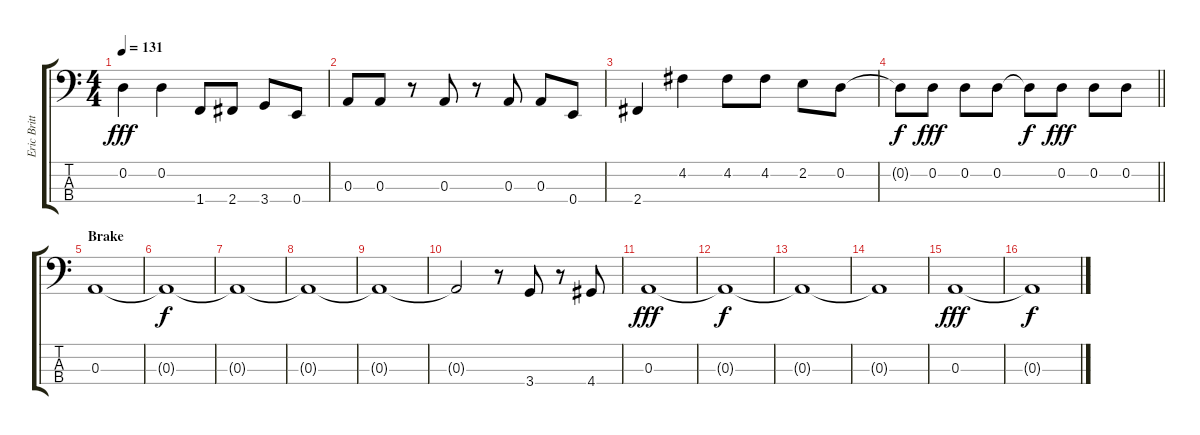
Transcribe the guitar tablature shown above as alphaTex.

\track ("Eric Brittingham - Bass" "Eric Britt") {instrument electricbasspick}
\staff {score tabs}
\tuning (G2 D2 A1 E1) {hide}
\ts (4 4)
\tempo 131
\clef f4
\ks c
0.2.4{dy fff} 0.2.4 1.4.8 2.4.8 3.4.8 0.4.8 |
0.3.8 0.3.8 r.8 0.3.8 r.8 0.3.8 0.3.8 0.4.8 |
2.4.4 4.2.4 4.2.8 4.2.8 2.2.8 0.2.8 |
\barLineRight lightlight
0.2{t}.8{dy f} 0.2.8{dy fff} 0.2.8 0.2.8 0.2{t}.8{dy f} 0.2.8{dy fff} 0.2.8 0.2.8 |
\section ("" "Brake")
0.3.1 |
0.3{t}.1{dy f} |
0.3{t}.1 |
0.3{t}.1 |
0.3{t}.1 |
0.3{t}.2 r.8 3.4.8 r.8 4.4.8 |
0.3.1{dy fff} |
0.3{t}.1{dy f} |
0.3{t}.1 |
0.3{t}.1 |
0.3.1{dy fff} |
0.3{t}.1{dy f}
